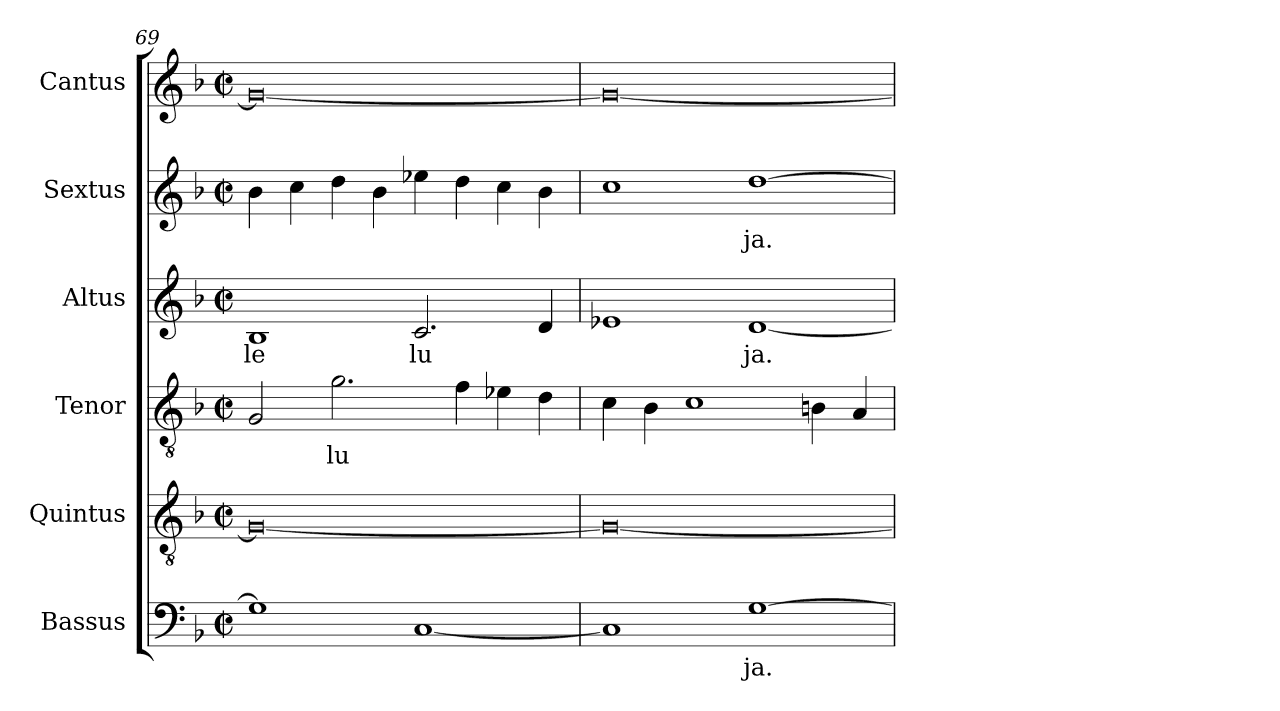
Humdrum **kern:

**kern	**text	**kern	**kern	**text	**kern	**text	**kern	**text	**kern
*part6	*part6	*part5	*part4	*part4	*part3	*part3	*part2	*part2	*part1
*staff6	*staff6	*staff5	*staff4	*staff4	*staff3	*staff3	*staff2	*staff2	*staff1
*I"Bassus	*	*I"Quintus	*I"Tenor	*	*I"Altus	*	*I"Sextus	*	*I"Cantus
*clefF4	*	*clefGv2	*clefGv2	*	*clefG2	*	*clefG2	*	*clefG2
*k[b-]	*	*k[b-]	*k[b-]	*	*k[b-]	*	*k[b-]	*	*k[b-]
*F:	*	*F:	*F:	*	*F:	*	*F:	*	*F:
*M2/2	*	*M2/2	*M2/2	*	*M2/2	*	*M2/2	*	*M2/2
*met(c|)	*	*met(c|)	*met(c|)	*	*met(c|)	*	*met(c|)	*	*met(c|)
=69	=69	=69	=69	=69	=69	=69	=69	=69	=69
!	!	!	!	!	!	!LO:LY:b:cj	!	!	!
1G]	.	0G_<	2G/	.	1B-	le	4b-\	.	0g_<
.	.	.	.	.	.	.	4cc\	.	.
!	!	!	!	!LO:LY:b:cj	!	!	!	!	!
.	.	.	2.g\	lu	.	.	4dd\	.	.
.	.	.	.	.	.	.	4b-\	.	.
!	!	!	!	!	!	!LO:LY:b:cj	!	!	!
[<1C	.	.	.	.	2.c/	lu	4ee-\	.	.
.	.	.	4f\	.	.	.	4dd\	.	.
.	.	.	4e-X\	.	.	.	4cc\	.	.
.	.	.	4d\	.	4d/	.	4b-\	.	.
=70	=70	=70	=70	=70	=70	=70	=70	=70	=70
1C]	.	0G_<	4c\	.	1e-X	.	1cc	.	0g_<
.	.	.	4B-\	.	.	.	.	.	.
.	.	.	1c	.	.	.	.	.	.
!	!LO:LY:b:cj	!	!	!	!	!LO:LY:b:cj	!	!LO:LY:b:cj	!
[>1G	-ja.	.	.	.	[<1d	ja.	[>1dd	-ja.	.
.	.	.	4Bn\	.	.	.	.	.	.
.	.	.	4A/	.	.	.	.	.	.
=	=	=	=	=	=	=	=	=	=
*-	*-	*-	*-	*-	*-	*-	*-	*-	*-
